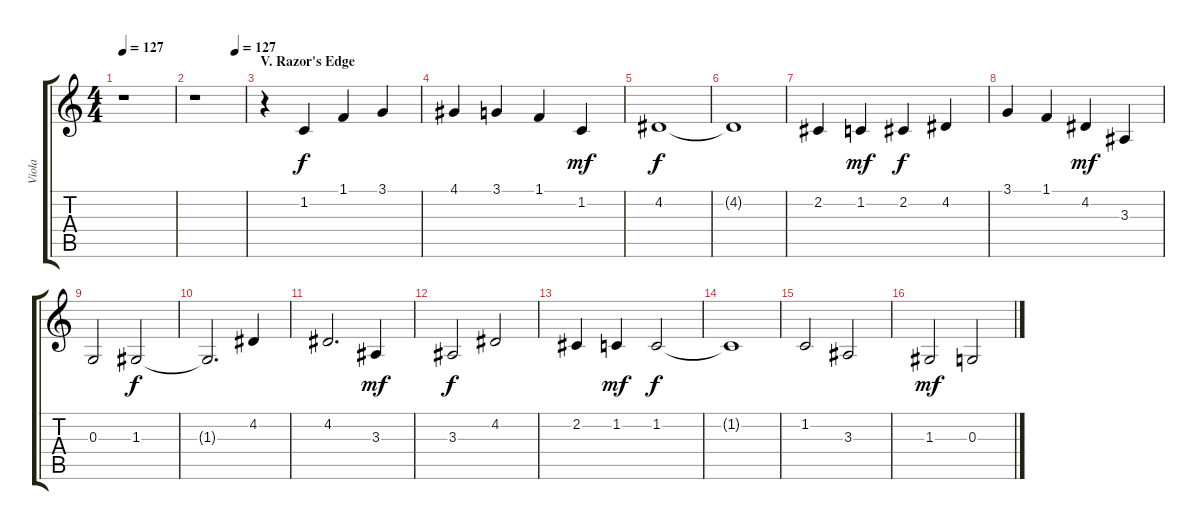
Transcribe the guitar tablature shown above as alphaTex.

\track ("Viola" "Viola") {instrument stringensemble1}
\staff {score tabs}
\tuning (E4 B3 G3 D3 A2 E2) {hide}
\ts (4 4)
\tempo 127
\clef g2
\ks c
r.1{dy f} |
\tempo (127 0.8125)
r.1 |
\section ("" "V. Razor's Edge")
r.4 1.2.4{volume 11 balance 4 instrument stringensemble1} 1.1.4 3.1.4 |
4.1.4 3.1.4 1.1.4 1.2.4{dy mf} |
4.2.1{dy f} |
4.2{t}.1 |
2.2.4 1.2.4{dy mf} 2.2.4{dy f} 4.2.4 |
3.1.4 1.1.4 4.2.4{dy mf} 3.3.4 |
0.3.2 1.3.2{dy f} |
1.3{t}.2{d} 4.2.4 |
4.2.2{d} 3.3.4{dy mf} |
3.3.2{dy f} 4.2.2 |
2.2.4 1.2.4{dy mf} 1.2.2{dy f} |
1.2{t}.1 |
1.2.2 3.3.2 |
1.3.2{dy mf} 0.3.2
